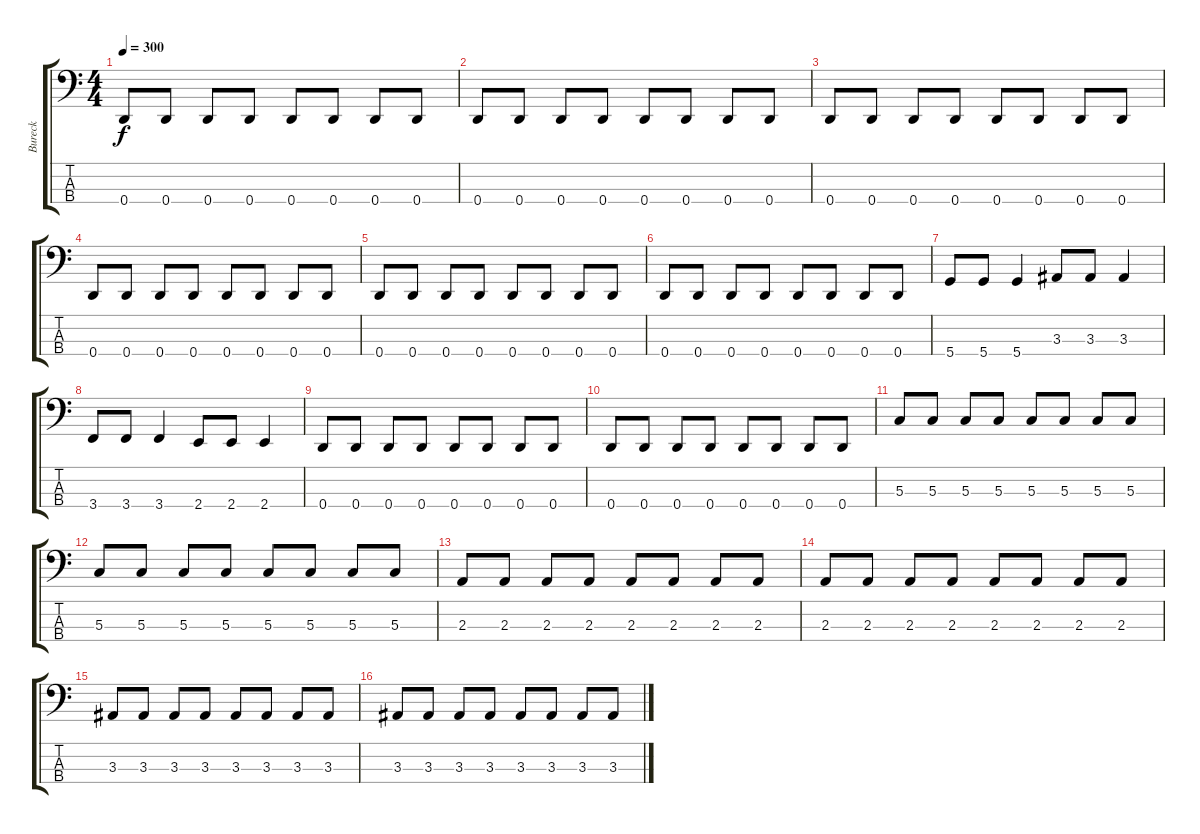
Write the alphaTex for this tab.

\track ("Bureck" "Bureck") {instrument electricbassfinger}
\staff {score tabs}
\tuning (F2 C2 G1 D1) {hide}
\ts (4 4)
\tempo 300
\clef f4
\ks c
0.4.8{dy f} 0.4.8 0.4.8 0.4.8 0.4.8 0.4.8 0.4.8 0.4.8 |
0.4.8 0.4.8 0.4.8 0.4.8 0.4.8 0.4.8 0.4.8 0.4.8 |
0.4.8 0.4.8 0.4.8 0.4.8 0.4.8 0.4.8 0.4.8 0.4.8 |
0.4.8 0.4.8 0.4.8 0.4.8 0.4.8 0.4.8 0.4.8 0.4.8 |
0.4.8 0.4.8 0.4.8 0.4.8 0.4.8 0.4.8 0.4.8 0.4.8 |
0.4.8 0.4.8 0.4.8 0.4.8 0.4.8 0.4.8 0.4.8 0.4.8 |
5.4.8 5.4.8 5.4.4 3.3.8 3.3.8 3.3.4 |
3.4.8 3.4.8 3.4.4 2.4.8 2.4.8 2.4.4 |
0.4.8 0.4.8 0.4.8 0.4.8 0.4.8 0.4.8 0.4.8 0.4.8 |
0.4.8 0.4.8 0.4.8 0.4.8 0.4.8 0.4.8 0.4.8 0.4.8 |
5.3.8 5.3.8 5.3.8 5.3.8 5.3.8 5.3.8 5.3.8 5.3.8 |
5.3.8 5.3.8 5.3.8 5.3.8 5.3.8 5.3.8 5.3.8 5.3.8 |
2.3.8 2.3.8 2.3.8 2.3.8 2.3.8 2.3.8 2.3.8 2.3.8 |
2.3.8 2.3.8 2.3.8 2.3.8 2.3.8 2.3.8 2.3.8 2.3.8 |
3.3.8 3.3.8 3.3.8 3.3.8 3.3.8 3.3.8 3.3.8 3.3.8 |
3.3.8 3.3.8 3.3.8 3.3.8 3.3.8 3.3.8 3.3.8 3.3.8
